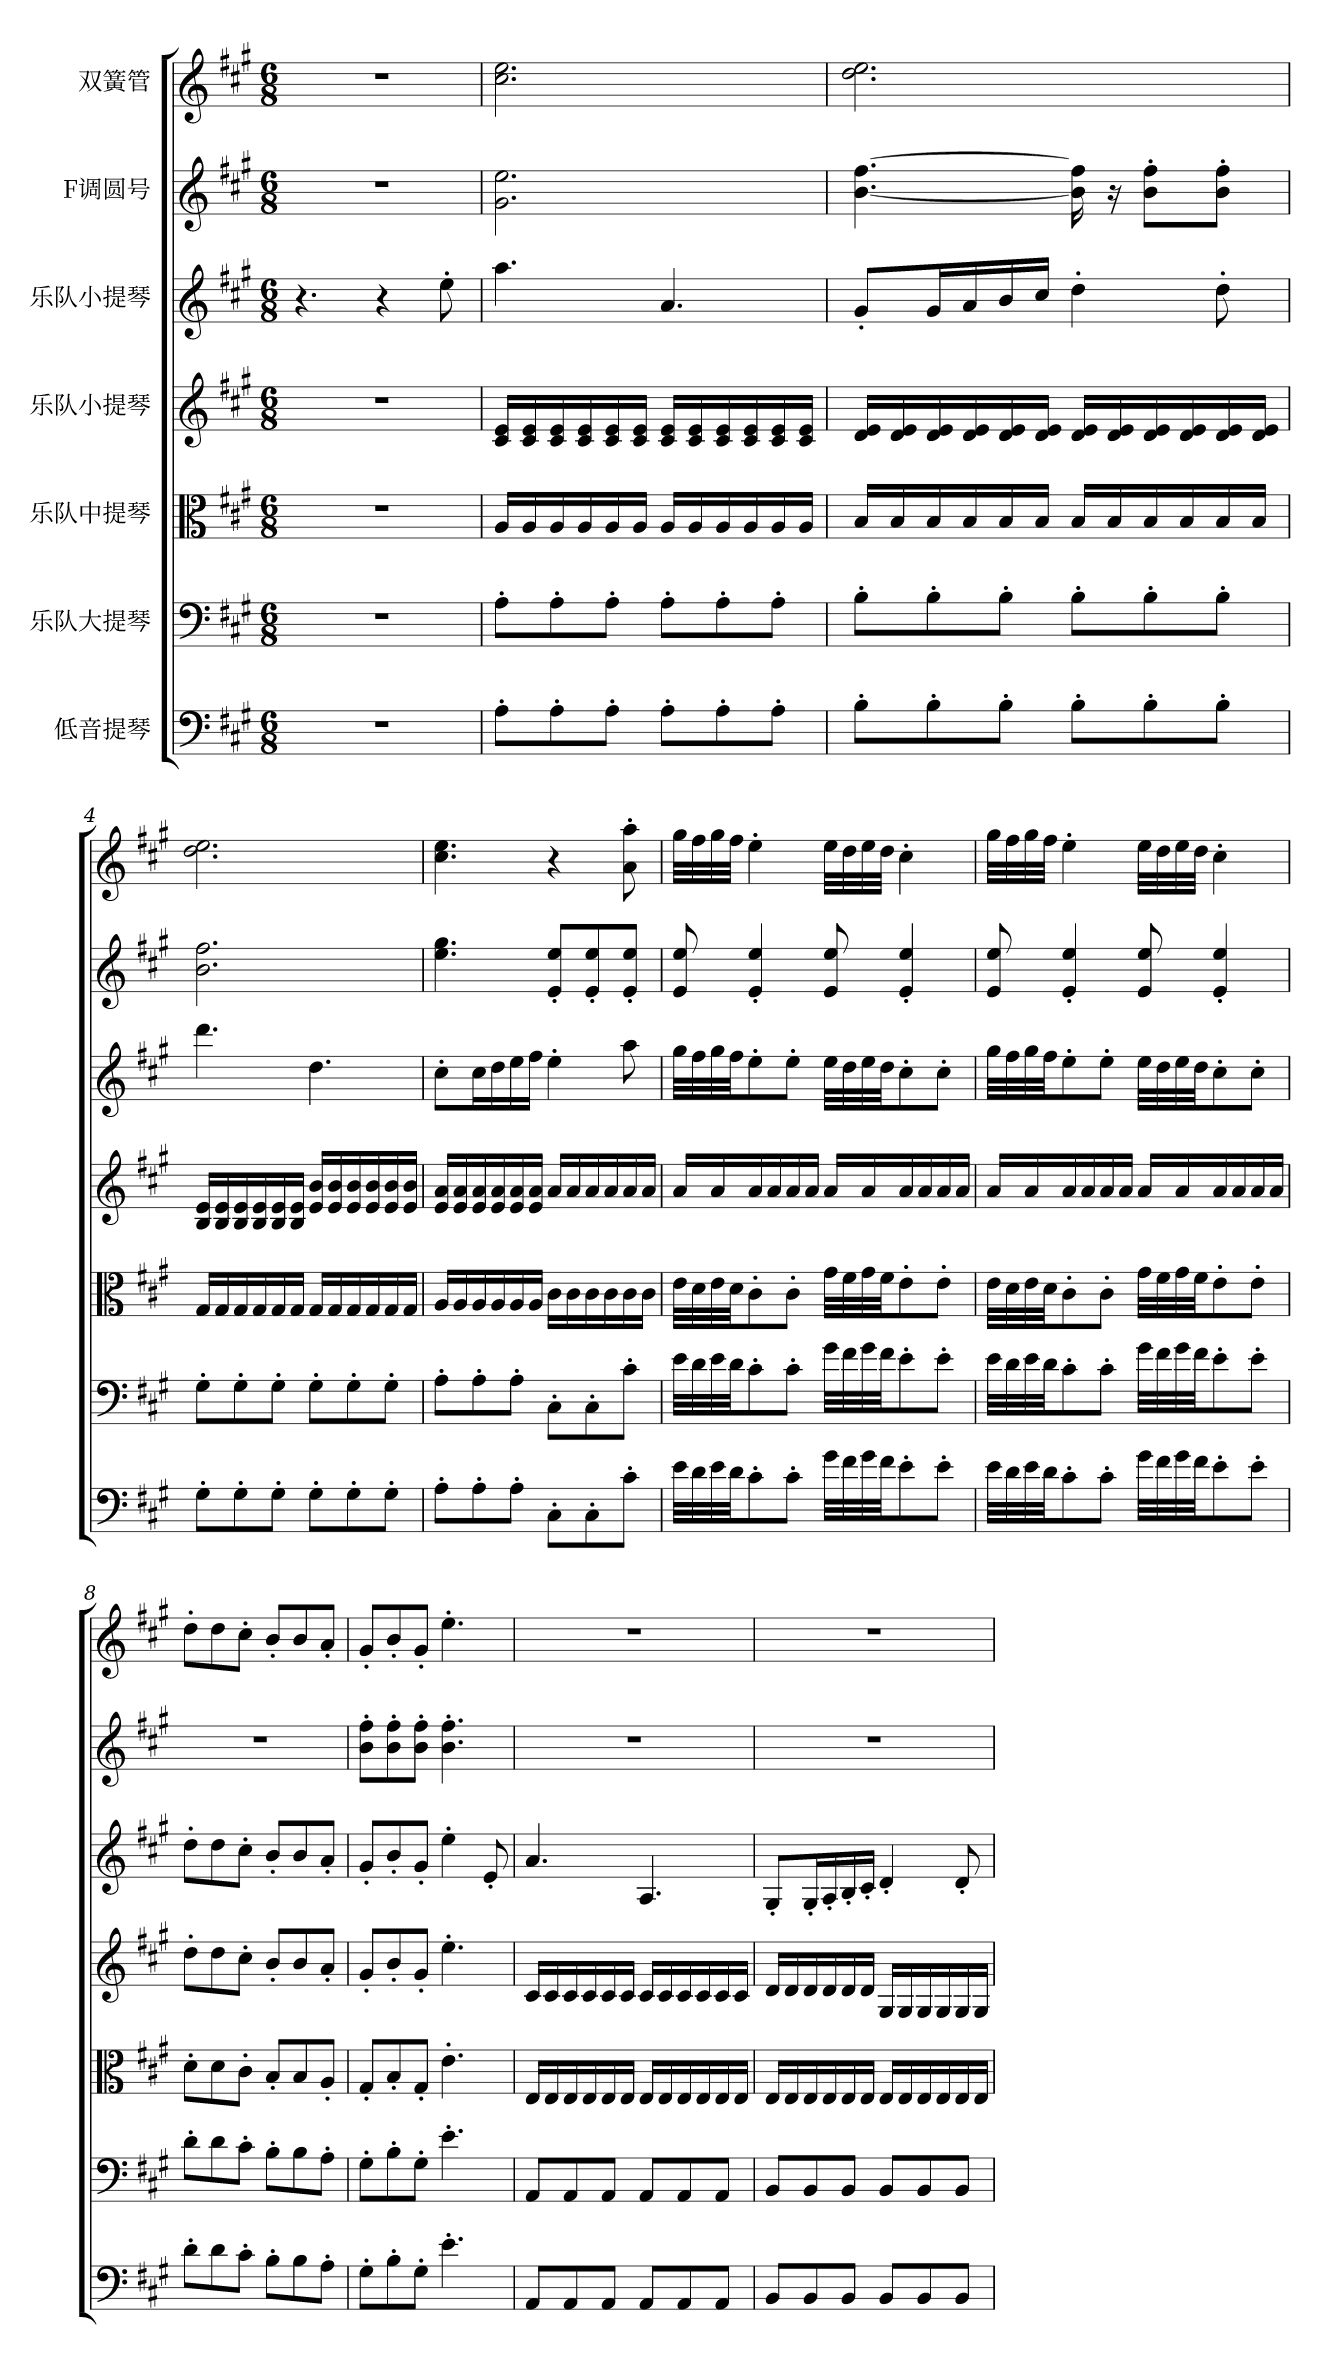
**kern	**kern	**kern	**kern	**kern	**kern	**kern
*part7	*part6	*part5	*part4	*part3	*part2	*part1
*staff7	*staff6	*staff5	*staff4	*staff3	*staff2	*staff1
*I"低音提琴	*I"乐队大提琴	*I"乐队中提琴	*I"乐队小提琴	*I"乐队小提琴	*I"F调圆号	*I"双簧管
*clefF4	*clefF4	*clefC3	*clefG2	*clefG2	*clefG2	*clefG2
*ITrd7c12	*	*	*	*	*ITrd4c7	*
*k[f#c#g#]	*k[f#c#g#]	*k[f#c#g#]	*k[f#c#g#]	*k[f#c#g#]	*k[f#c#]	*k[f#c#g#]
*M6/8	*M6/8	*M6/8	*M6/8	*M6/8	*M6/8	*M6/8
*MM162	*MM162	*MM162	*MM162	*MM162	*MM162	*MM162
=1	=1	=1	=1	=1	=1	=1
2.r	2.r	2.r	2.r	4.r	2.r	2.r
.	.	.	.	4r	.	.
.	.	.	.	8ee'\	.	.
=2	=2	=2	=2	=2	=2	=2
8AA'\L	8A'\L	16A/LL	16c#/ 16e/LL	4.aa\	2.c#\ 2.a\	2.cc#\ 2.ee\
.	.	16A/	16c#/ 16e/	.	.	.
8AA'\	8A'\	16A/	16c#/ 16e/	.	.	.
.	.	16A/	16c#/ 16e/	.	.	.
8AA'\J	8A'\J	16A/	16c#/ 16e/	.	.	.
.	.	16A/JJ	16c#/ 16e/JJ	.	.	.
8AA'\L	8A'\L	16A/LL	16c#/ 16e/LL	4.a/	.	.
.	.	16A/	16c#/ 16e/	.	.	.
8AA'\	8A'\	16A/	16c#/ 16e/	.	.	.
.	.	16A/	16c#/ 16e/	.	.	.
8AA'\J	8A'\J	16A/	16c#/ 16e/	.	.	.
.	.	16A/JJ	16c#/ 16e/JJ	.	.	.
!!LO:PB:g=z
=3	=3	=3	=3	=3	=3	=3
8BB'\L	8B'\L	16B/LL	16d/ 16e/LL	8g#'/L	[4.e\ [4.b\	2.dd\ 2.ee\
.	.	16B/	16d/ 16e/	.	.	.
8BB'\	8B'\	16B/	16d/ 16e/	16g#/L	.	.
.	.	16B/	16d/ 16e/	16a/	.	.
8BB'\J	8B'\J	16B/	16d/ 16e/	16b/	.	.
.	.	16B/JJ	16d/ 16e/JJ	16cc#/JJ	.	.
8BB'\L	8B'\L	16B/LL	16d/ 16e/LL	4dd'\	16e\] 16b\]	.
.	.	16B/	16d/ 16e/	.	16r	.
8BB'\	8B'\	16B/	16d/ 16e/	.	8e\' 8b\'L	.
.	.	16B/	16d/ 16e/	.	.	.
8BB'\J	8B'\J	16B/	16d/ 16e/	8dd'\	8e\' 8b\'J	.
.	.	16B/JJ	16d/ 16e/JJ	.	.	.
=4	=4	=4	=4	=4	=4	=4
8GG#'\L	8G#'\L	16G#/LL	16B/ 16e/LL	4.ddd\	2.e\ 2.b\	2.dd\ 2.ee\
.	.	16G#/	16B/ 16e/	.	.	.
8GG#'\	8G#'\	16G#/	16B/ 16e/	.	.	.
.	.	16G#/	16B/ 16e/	.	.	.
8GG#'\J	8G#'\J	16G#/	16B/ 16e/	.	.	.
.	.	16G#/JJ	16B/ 16e/JJ	.	.	.
8GG#'\L	8G#'\L	16G#/LL	16e/ 16b/LL	4.dd\	.	.
.	.	16G#/	16e/ 16b/	.	.	.
8GG#'\	8G#'\	16G#/	16e/ 16b/	.	.	.
.	.	16G#/	16e/ 16b/	.	.	.
8GG#'\J	8G#'\J	16G#/	16e/ 16b/	.	.	.
.	.	16G#/JJ	16e/ 16b/JJ	.	.	.
!!LO:PB:g=z
=5	=5	=5	=5	=5	=5	=5
8AA'\L	8A'\L	16A/LL	16e/ 16a/LL	8cc#'\L	4.a\ 4.cc#\	4.cc#\ 4.ee\
.	.	16A/	16e/ 16a/	.	.	.
8AA'\	8A'\	16A/	16e/ 16a/	16cc#\L	.	.
.	.	16A/	16e/ 16a/	16dd\	.	.
8AA'\J	8A'\J	16A/	16e/ 16a/	16ee\	.	.
.	.	16A/JJ	16e/ 16a/JJ	16ff#\JJ	.	.
8CC#'\L	8C#'\L	16c#\LL	16a/LL	4ee'\	8A/' 8a/'L	4r
.	.	16c#\	16a/	.	.	.
8CC#'\	8C#'\	16c#\	16a/	.	8A/' 8a/'	.
.	.	16c#\	16a/	.	.	.
8C#'\J	8c#'\J	16c#\	16a/	8aa\	8A/' 8a/'J	8a\' 8aa\'
.	.	16c#\JJ	16a/JJ	.	.	.
=6	=6	=6	=6	=6	=6	=6
32E\LLL	32e\LLL	32e\LLL	16a/LL	32gg#\LLL	8A/ 8a/	32gg#\LLL
32D\	32d\	32d\	.	32ff#\	.	32ff#\
32E\	32e\	32e\	16a/	32gg#\	.	32gg#\
32D\JJ	32d\JJ	32d\JJ	.	32ff#\JJ	.	32ff#\JJJ
8C#'\	8c#'\	8c#'\	16a/	8ee'\	4A/' 4a/'	4ee'\
.	.	.	16a/	.	.	.
8C#'\J	8c#'\J	8c#'\J	16a/	8ee'\J	.	.
.	.	.	16a/JJ	.	.	.
32G#\LLL	32g#\LLL	32g#\LLL	16a/LL	32ee\LLL	8A/ 8a/	32ee\LLL
32F#\	32f#\	32f#\	.	32dd\	.	32dd\
32G#\	32g#\	32g#\	16a/	32ee\	.	32ee\
32F#\JJ	32f#\JJ	32f#\JJ	.	32dd\JJ	.	32dd\JJJ
8E'\	8e'\	8e'\	16a/	8cc#'\	4A/' 4a/'	4cc#'\
.	.	.	16a/	.	.	.
8E'\J	8e'\J	8e'\J	16a/	8cc#'\J	.	.
.	.	.	16a/JJ	.	.	.
!!LO:PB:g=z
=7	=7	=7	=7	=7	=7	=7
32E\LLL	32e\LLL	32e\LLL	16a/LL	32gg#\LLL	8A/ 8a/	32gg#\LLL
32D\	32d\	32d\	.	32ff#\	.	32ff#\
32E\	32e\	32e\	16a/	32gg#\	.	32gg#\
32D\JJ	32d\JJ	32d\JJ	.	32ff#\JJ	.	32ff#\JJJ
8C#'\	8c#'\	8c#'\	16a/	8ee'\	4A/' 4a/'	4ee'\
.	.	.	16a/	.	.	.
8C#'\J	8c#'\J	8c#'\J	16a/	8ee'\J	.	.
.	.	.	16a/JJ	.	.	.
32G#\LLL	32g#\LLL	32g#\LLL	16a/LL	32ee\LLL	8A/ 8a/	32ee\LLL
32F#\	32f#\	32f#\	.	32dd\	.	32dd\
32G#\	32g#\	32g#\	16a/	32ee\	.	32ee\
32F#\JJ	32f#\JJ	32f#\JJ	.	32dd\JJ	.	32dd\JJJ
8E'\	8e'\	8e'\	16a/	8cc#'\	4A/' 4a/'	4cc#'\
.	.	.	16a/	.	.	.
8E'\J	8e'\J	8e'\J	16a/	8cc#'\J	.	.
.	.	.	16a/JJ	.	.	.
=8	=8	=8	=8	=8	=8	=8
8D'\L	8d'\L	8d'\L	8dd'\L	8dd'\L	2.r	8dd'\L
8D\	8d\	8d\	8dd\	8dd\	.	8dd\
8C#'\J	8c#'\J	8c#'\J	8cc#'\J	8cc#'\J	.	8cc#'\J
8BB'\L	8B'\L	8B'/L	8b'/L	8b'/L	.	8b'/L
8BB\	8B\	8B/	8b/	8b/	.	8b/
8AA'\J	8A'\J	8A'/J	8a'/J	8a'/J	.	8a'/J
=9	=9	=9	=9	=9	=9	=9
8GG#'\L	8G#'\L	8G#'/L	8g#'/L	8g#'/L	8e\' 8b\'L	8g#'/L
8BB'\	8B'\	8B'/	8b'/	8b'/	8e\' 8b\'	8b'/
8GG#'\J	8G#'\J	8G#'/J	8g#'/J	8g#'/J	8e\' 8b\'J	8g#'/J
4.E'\	4.e'\	4.e'\	4.ee'\	4ee'\	4.e\' 4.b\'	4.ee'\
.	.	.	.	8e'/	.	.
!!LO:PB:g=z
=10	=10	=10	=10	=10	=10	=10
8AAA/L	8AA/L	16E/LL	16c#/LL	4.a/	2.r	2.r
.	.	16E/	16c#/	.	.	.
8AAA/	8AA/	16E/	16c#/	.	.	.
.	.	16E/	16c#/	.	.	.
8AAA/J	8AA/J	16E/	16c#/	.	.	.
.	.	16E/JJ	16c#/JJ	.	.	.
8AAA/L	8AA/L	16E/LL	16c#/LL	4.A/	.	.
.	.	16E/	16c#/	.	.	.
8AAA/	8AA/	16E/	16c#/	.	.	.
.	.	16E/	16c#/	.	.	.
8AAA/J	8AA/J	16E/	16c#/	.	.	.
.	.	16E/JJ	16c#/JJ	.	.	.
=11	=11	=11	=11	=11	=11	=11
8BBB/L	8BB/L	16E/LL	16d/LL	8G#'/L	2.r	2.r
.	.	16E/	16d/	.	.	.
8BBB/	8BB/	16E/	16d/	16G#'/L	.	.
.	.	16E/	16d/	16A'/	.	.
8BBB/J	8BB/J	16E/	16d/	16B'/	.	.
.	.	16E/JJ	16d/JJ	16c#'/JJ	.	.
8BBB/L	8BB/L	16E/LL	16G#/LL	4d'/	.	.
.	.	16E/	16G#/	.	.	.
8BBB/	8BB/	16E/	16G#/	.	.	.
.	.	16E/	16G#/	.	.	.
8BBB/J	8BB/J	16E/	16G#/	8d'/	.	.
.	.	16E/JJ	16G#/JJ	.	.	.
=	=	=	=	=	=	=
*-	*-	*-	*-	*-	*-	*-
